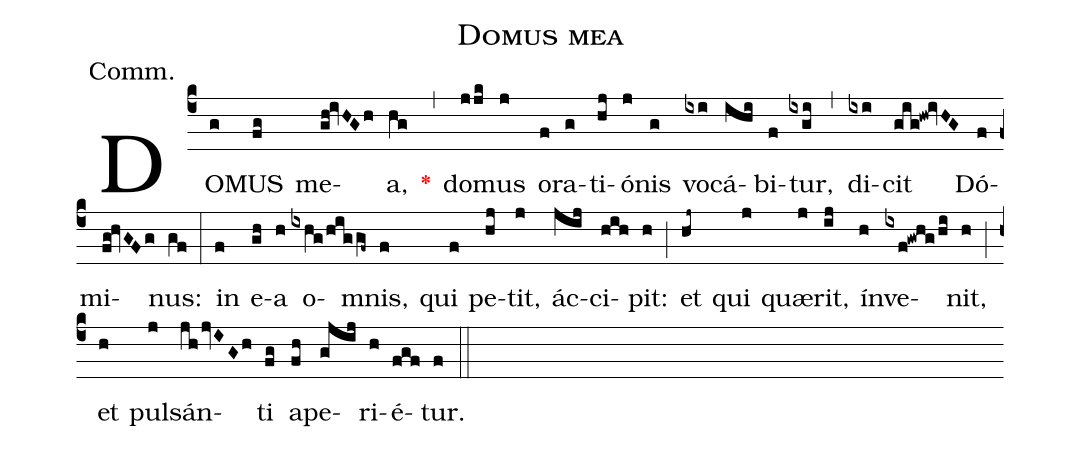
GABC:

name:Domus mea;
annotation:Comm.;
mode:V.;
office-part:Communion;
%%
(c4) DO(g)MUS(fg) me(gh!ivHGh)a,(hg) <v>\red{*}</v>(,) do(jjk)mus(j) o(f)ra(g)ti(hj)ó(j)nis(g) vo(ixi)cá(ihi)bi(f)tur,(ixgi) (,) di(ixi)cit(gig!hw!ivHG) Dó(f)mi(fg!hvGFg)nus:(gf) (:) in(f) e(gh)a(h) o(ixhg/higgf~)mnis,(f) qui(f) pe(hj)tit,(j) ác(jij)ci(hih)pit:(h) (;) et(hj~) qui(j) quæ(j)rit,(ij) ín(h)ve(ixf!gwhg/hi)nit,(h) (;) et(h) pul(j)sán(jhjvIGh)ti(fg) a(fh)pe(gjij)ri(h)é(fgf)tur.(f) (::)
